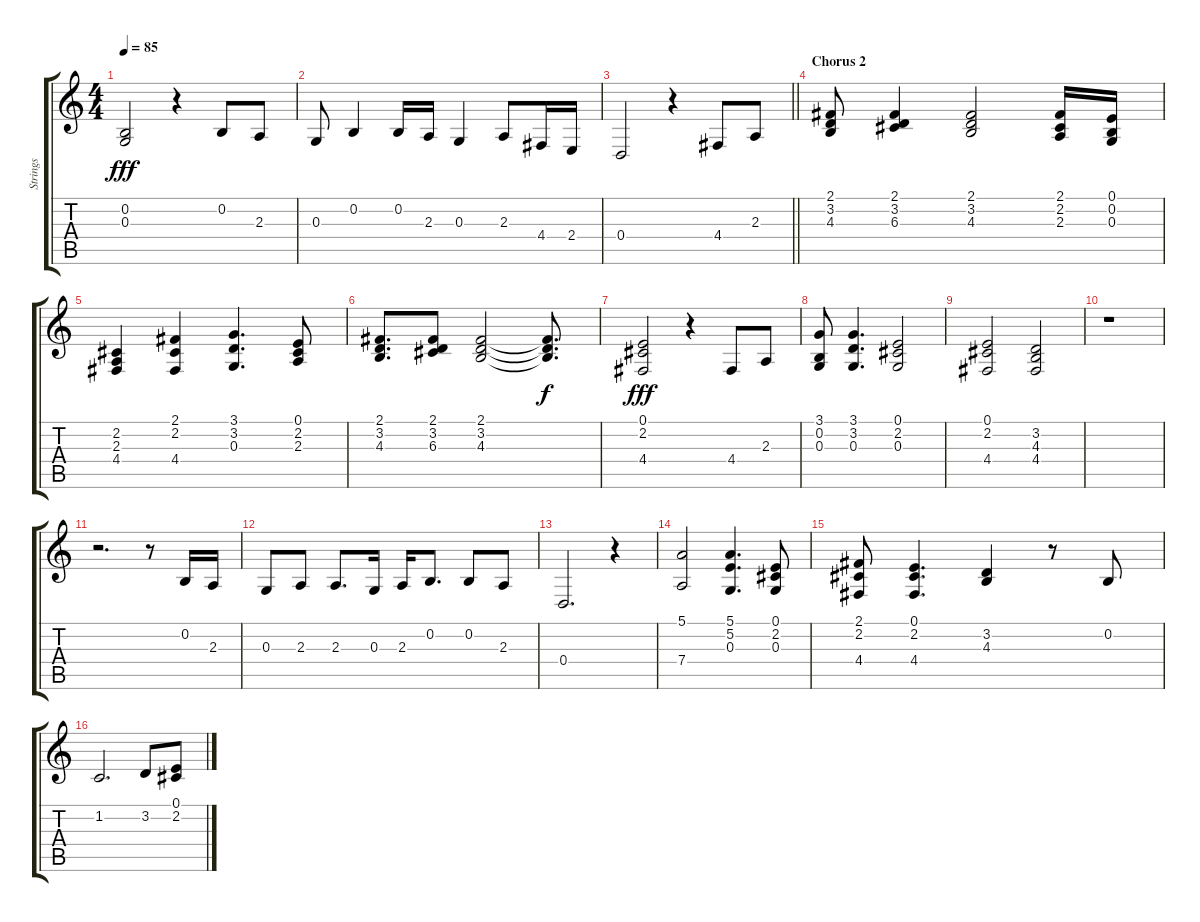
\track ("Strings" "Strings") {instrument stringensemble1}
\staff {score tabs}
\tuning (E4 B3 G3 D3 A2 E2) {hide}
\ts (4 4)
\tempo 85
\clef g2
\ks c
(0.2 0.3).2{dy fff} r.4 0.2.8 2.3.8 |
0.3.8 0.2.4 0.2.16 2.3.16 0.3.4 2.3.8 4.4.16 2.4.16 |
\barLineRight lightlight
0.4.2 r.4 4.4.8 2.3.8 |
\section ("" "Chorus 2")
(2.1 3.2 4.3).8 (2.1 3.2 6.3).4 (2.1 3.2 4.3).2 (2.1 2.2 2.3).16 (0.1 0.2 0.3).16 |
(2.2 2.3 4.4).4 (2.1 2.2 4.4).4 (3.1 3.2 0.3).4{d} (0.1 2.2 2.3).8 |
(2.1 3.2 4.3).8{d} (2.1 3.2 6.3).8 (2.1 3.2 4.3).2 (2.1{t} 3.2{t} 4.3{t}).8{d dy f} |
(0.1 2.2 4.4).2{dy fff} r.4 4.4.8 2.3.8 |
(3.1 0.2 0.3).8 (3.1 3.2 0.3).4{d} (0.1 2.2 0.3).2 |
(0.1 2.2 4.4).2 (3.2 4.3 4.4).2 |
r.1 |
r.2{d} r.8 0.2.16 2.3.16 |
0.3.8 2.3.8 2.3.8{d} 0.3.16 2.3.16 0.2.8{d} 0.2.8 2.3.8 |
0.4.2{d} r.4 |
(5.1 7.4).2 (5.1 5.2 0.3).4{d} (0.1 2.2 0.3).8 |
(2.1 2.2 4.4).8 (0.1 2.2 4.4).4{d} (3.2 4.3).4 r.8 0.2.8 |
1.2.2{d} 3.2.8 (0.1 2.2).8
